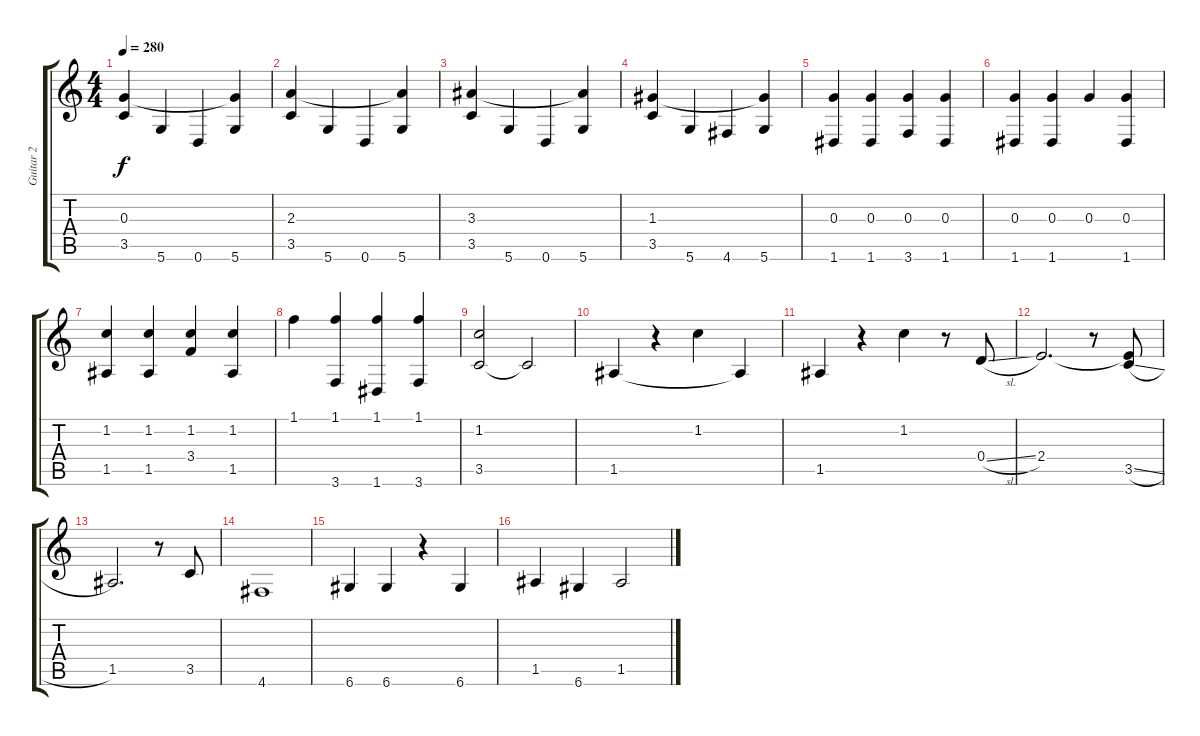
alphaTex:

\track ("Guitar 2" "Guitar 2") {instrument acousticguitarsteel}
\staff {score tabs}
\tuning (E4 B3 G3 D3 A2 D2) {hide}
\ts (4 4)
\tempo 280
\clef g2
\ks c
(0.3 3.5).4{dy f} 5.6.4 0.6.4 (0.3{t} 5.6).4 |
(2.3 3.5).4 5.6.4 0.6.4 (2.3{t} 5.6).4 |
(3.3 3.5).4 5.6.4 0.6.4 (3.3{t} 5.6).4 |
(1.3 3.5).4 5.6.4 4.6.4 (1.3{t} 5.6).4 |
(0.3 1.6).4 (0.3 1.6).4 (0.3 3.6).4 (0.3 1.6).4 |
(0.3 1.6).4 (0.3 1.6).4 0.3.4 (0.3 1.6).4 |
(1.2 1.5).4 (1.2 1.5).4 (1.2 3.4).4 (1.2 1.5).4 |
1.1.4 (1.1 3.6).4 (1.1 1.6).4 (1.1 3.6).4 |
(1.2 3.5).2 3.5{t}.2 |
1.5.4 r.4 1.2.4 1.5{t}.4 |
1.5.4 r.4 1.2.4 r.8 0.4{sl}.8 |
2.4.2{d} r.8 (2.4{t} 3.5{sl}).8 |
1.5.2{d} r.8 3.5.8 |
4.6.1 |
6.6.4 6.6.4 r.4 6.6.4 |
1.5.4 6.6.4 1.5.2
